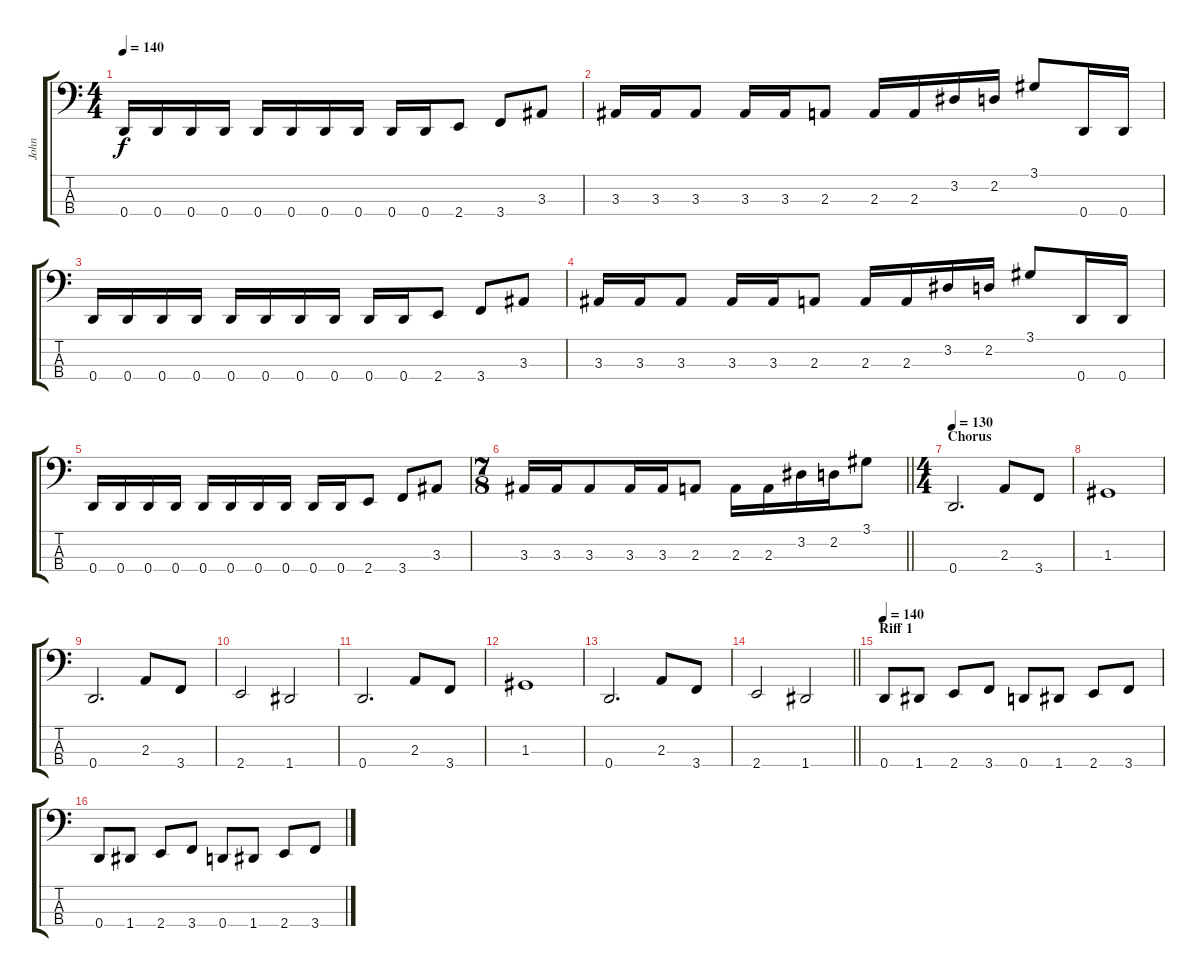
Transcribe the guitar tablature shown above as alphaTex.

\track ("John" "John") {instrument electricbasspick}
\staff {score tabs}
\tuning (F2 C2 G1 D1) {hide}
\ts (4 4)
\tempo 140
\clef f4
\ks c
0.4.16{dy f} 0.4.16 0.4.16 0.4.16 0.4.16 0.4.16 0.4.16 0.4.16 0.4.16 0.4.16 2.4.8 3.4.8 3.3.8 |
3.3.16 3.3.16 3.3.8 3.3.16 3.3.16 2.3.8 2.3.16 2.3.16 3.2.16 2.2.16 3.1.8 0.4.16 0.4.16 |
0.4.16 0.4.16 0.4.16 0.4.16 0.4.16 0.4.16 0.4.16 0.4.16 0.4.16 0.4.16 2.4.8 3.4.8 3.3.8 |
3.3.16 3.3.16 3.3.8 3.3.16 3.3.16 2.3.8 2.3.16 2.3.16 3.2.16 2.2.16 3.1.8 0.4.16 0.4.16 |
0.4.16 0.4.16 0.4.16 0.4.16 0.4.16 0.4.16 0.4.16 0.4.16 0.4.16 0.4.16 2.4.8 3.4.8 3.3.8 |
\ts (7 8)
\barLineRight lightlight
3.3.16 3.3.16 3.3.8 3.3.16 3.3.16 2.3.8 2.3.16 2.3.16 3.2.16 2.2.16 3.1.8 |
\ts (4 4)
\section ("" "Chorus")
\tempo 130
0.4.2{d} 2.3.8 3.4.8 |
1.3.1 |
0.4.2{d} 2.3.8 3.4.8 |
2.4.2 1.4.2 |
0.4.2{d} 2.3.8 3.4.8 |
1.3.1 |
0.4.2{d} 2.3.8 3.4.8 |
\barLineRight lightlight
2.4.2 1.4.2 |
\section ("" "Riff 1")
\tempo 140
0.4.8 1.4.8 2.4.8 3.4.8 0.4.8 1.4.8 2.4.8 3.4.8 |
0.4.8 1.4.8 2.4.8 3.4.8 0.4.8 1.4.8 2.4.8 3.4.8
